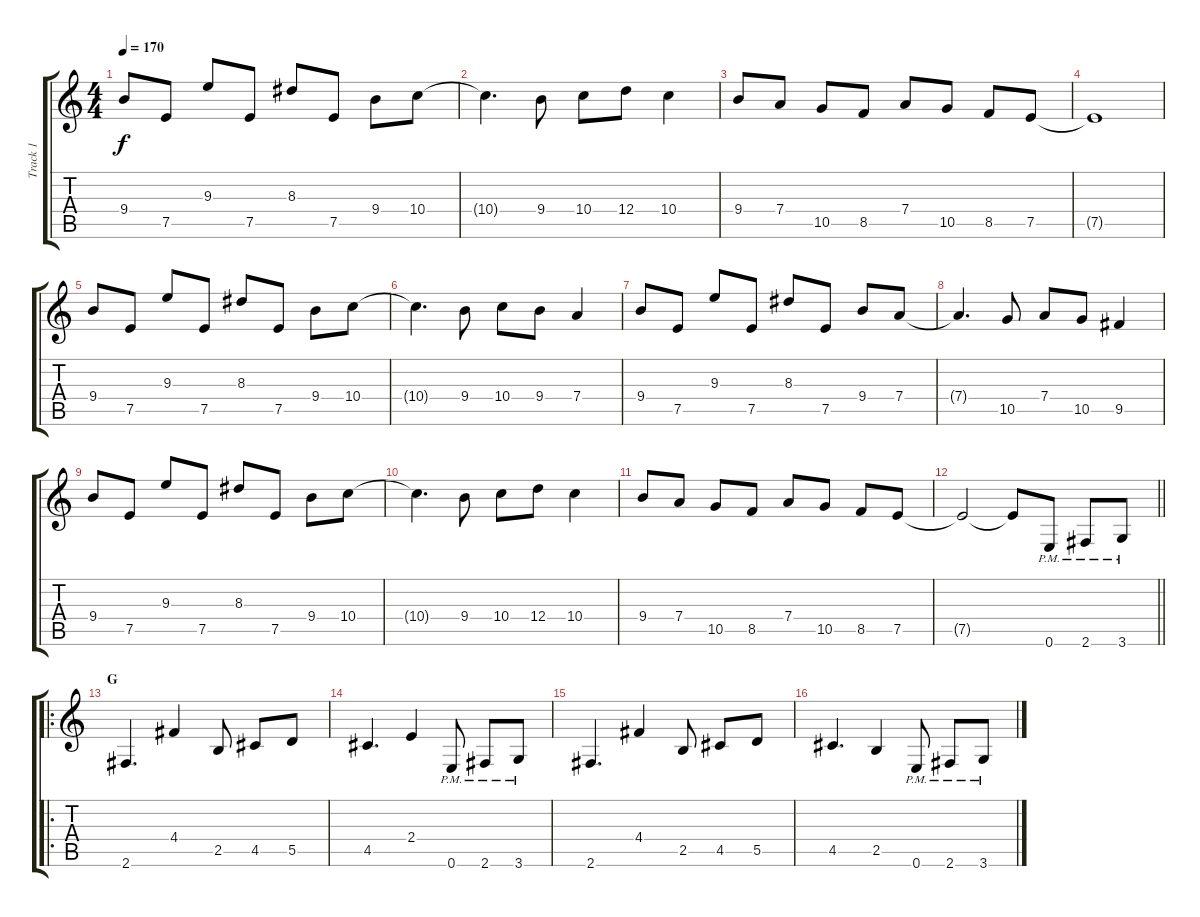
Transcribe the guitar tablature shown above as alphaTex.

\track ("Track 1" "Track 1") {instrument distortionguitar}
\staff {score tabs}
\tuning (E4 B3 G3 D3 A2 E2) {hide}
\ts (4 4)
\tempo 170
\clef g2
\ks c
9.4.8{dy f} 7.5.8 9.3.8 7.5.8 8.3.8 7.5.8 9.4.8 10.4.8 |
10.4{t}.4{d} 9.4.8 10.4.8 12.4.8 10.4.4 |
9.4.8 7.4.8 10.5.8 8.5.8 7.4.8 10.5.8 8.5.8 7.5.8 |
7.5{t}.1 |
9.4.8 7.5.8 9.3.8 7.5.8 8.3.8 7.5.8 9.4.8 10.4.8 |
10.4{t}.4{d} 9.4.8 10.4.8 9.4.8 7.4.4 |
9.4.8 7.5.8 9.3.8 7.5.8 8.3.8 7.5.8 9.4.8 7.4.8 |
7.4{t}.4{d} 10.5.8 7.4.8 10.5.8 9.5.4 |
9.4.8 7.5.8 9.3.8 7.5.8 8.3.8 7.5.8 9.4.8 10.4.8 |
10.4{t}.4{d} 9.4.8 10.4.8 12.4.8 10.4.4 |
9.4.8 7.4.8 10.5.8 8.5.8 7.4.8 10.5.8 8.5.8 7.5.8 |
\barLineRight lightlight
7.5{t}.2 7.5{t}.8 0.6{pm}.8 2.6{pm}.8 3.6{pm}.8 |
\ro
\section ("" "G")
2.6.4{d} 4.4.4 2.5.8 4.5.8 5.5.8 |
4.5.4{d} 2.4.4 0.6{pm}.8 2.6{pm}.8 3.6{pm}.8 |
2.6.4{d} 4.4.4 2.5.8 4.5.8 5.5.8 |
4.5.4{d} 2.5.4 0.6{pm}.8 2.6{pm}.8 3.6{pm}.8
